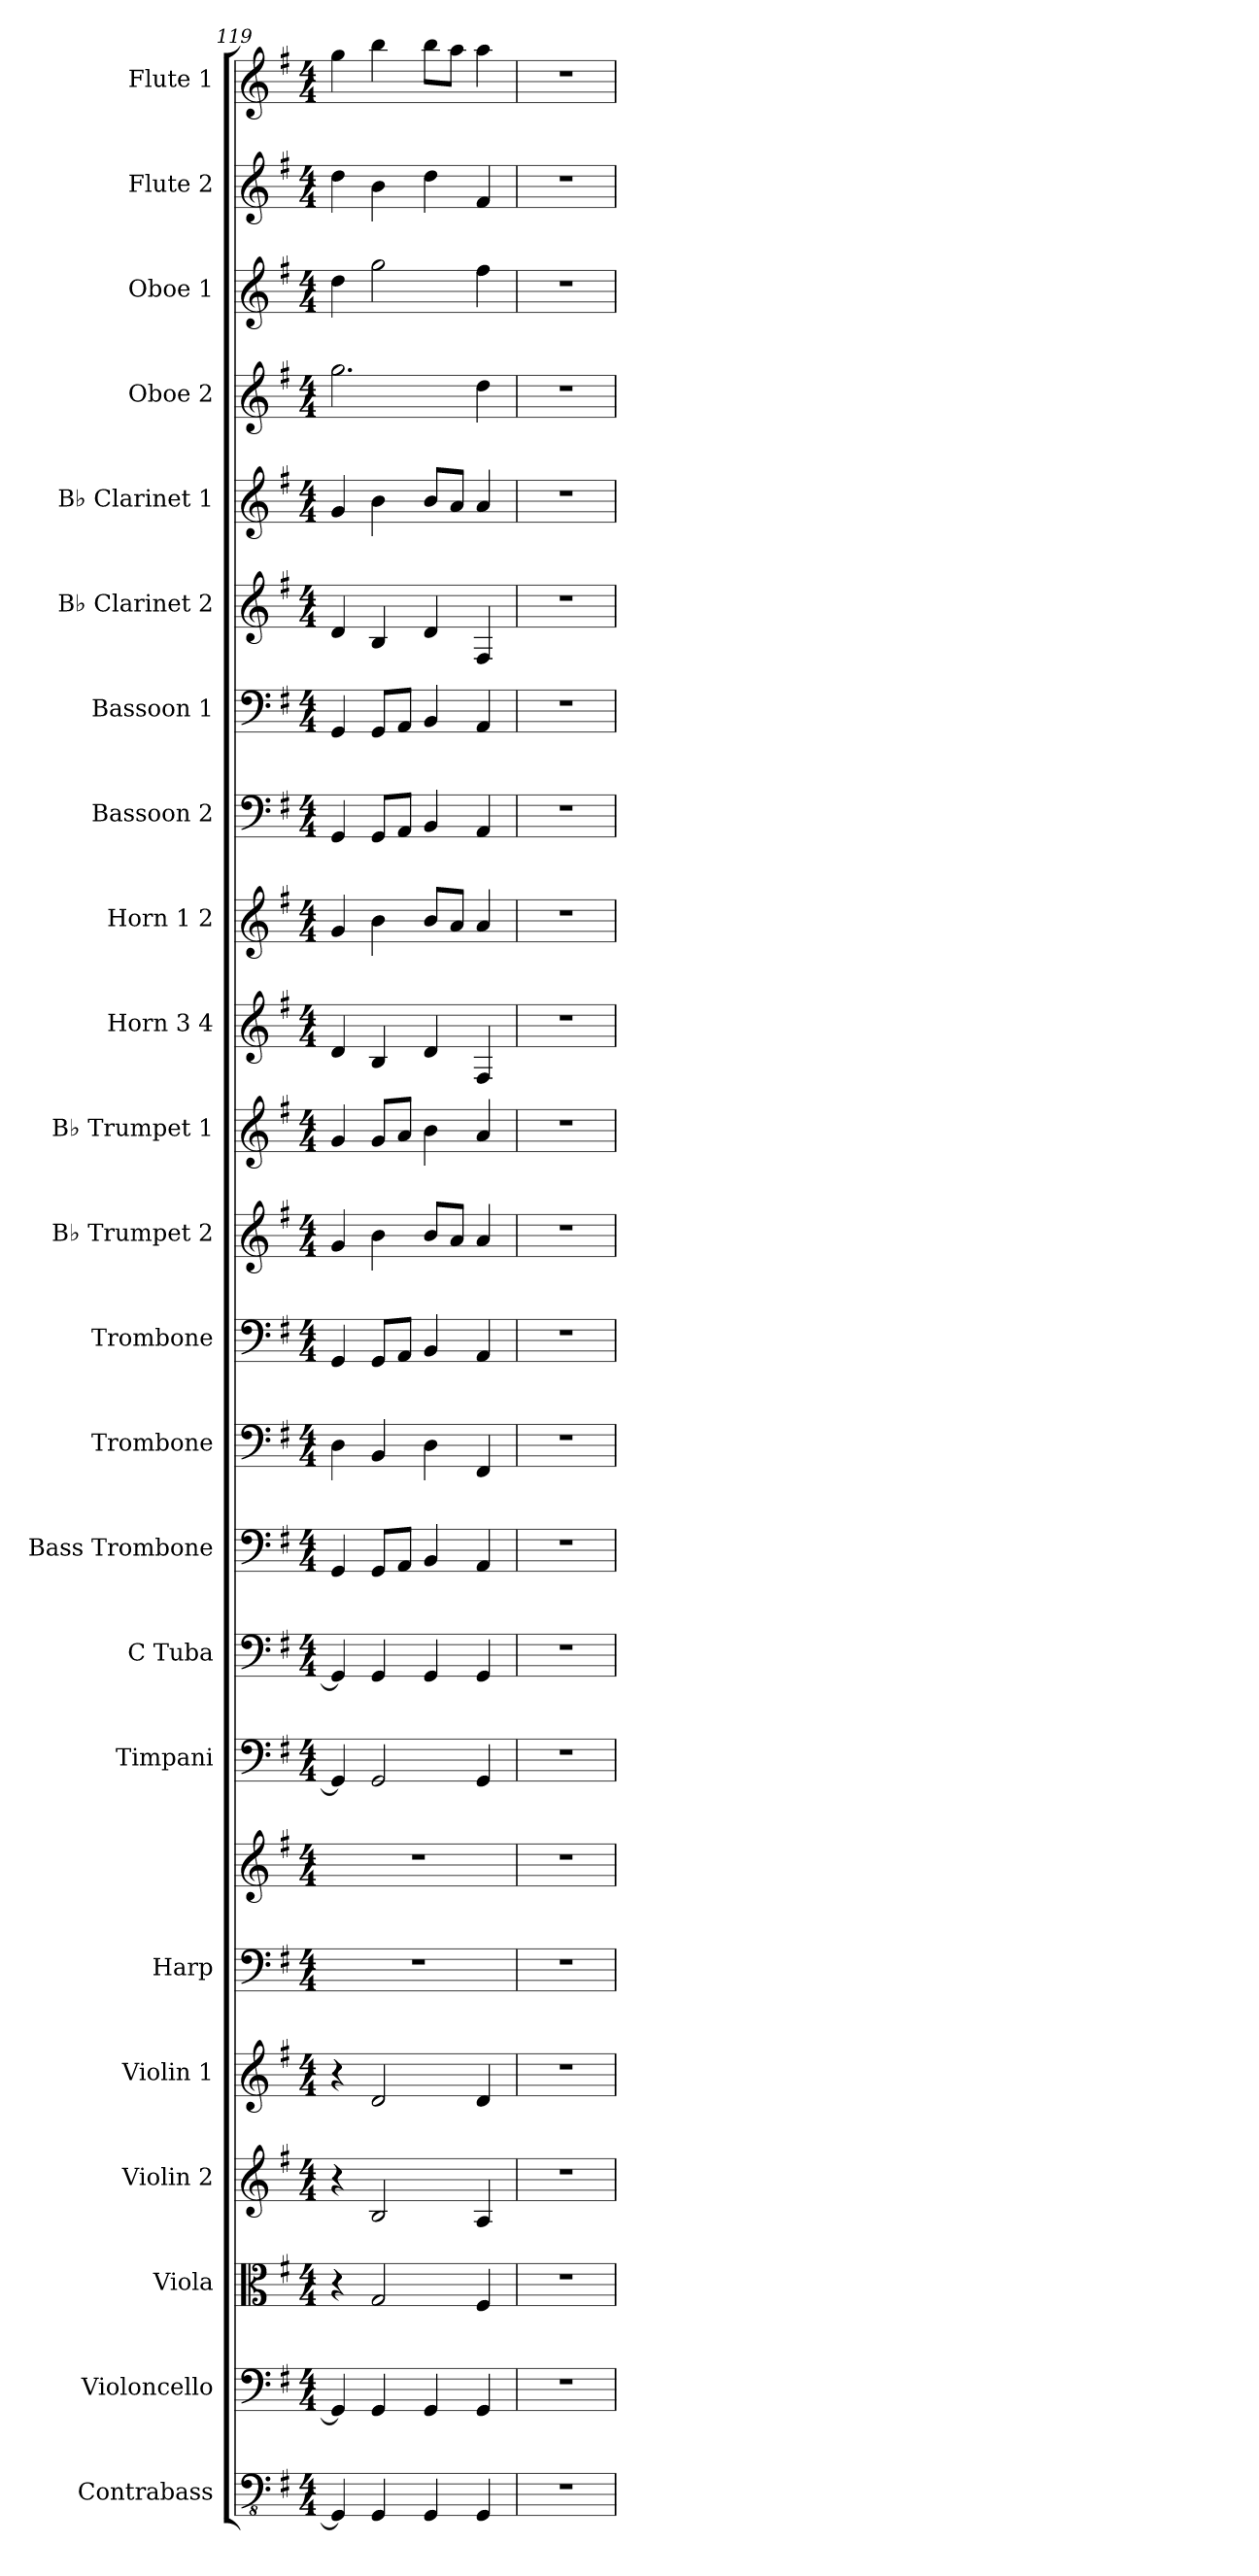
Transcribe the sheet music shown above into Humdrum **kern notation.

**kern	**kern	**kern	**kern	**kern	**kern	**kern	**kern	**kern	**kern	**kern	**kern	**kern	**kern	**kern	**kern	**kern	**kern	**kern	**kern	**kern	**kern	**kern	**kern
*part23	*part22	*part21	*part20	*part19	*part18	*part18	*part17	*part16	*part15	*part14	*part13	*part12	*part11	*part10	*part9	*part8	*part7	*part6	*part5	*part4	*part3	*part2	*part1
*staff24	*staff23	*staff22	*staff21	*staff20	*staff19	*staff18	*staff17	*staff16	*staff15	*staff14	*staff13	*staff12	*staff11	*staff10	*staff9	*staff8	*staff7	*staff6	*staff5	*staff4	*staff3	*staff2	*staff1
*I"Contrabass	*I"Violoncello	*I"Viola	*I"Violin 2	*I"Violin 1	*I"Harp	*	*I"Timpani	*I"C Tuba	*I"Bass Trombone	*I"Trombone	*I"Trombone	*I"B♭ Trumpet 2	*I"B♭ Trumpet 1	*I"Horn 3 4	*I"Horn 1 2	*I"Bassoon 2	*I"Bassoon 1	*I"B♭ Clarinet 2	*I"B♭ Clarinet 1	*I"Oboe 2	*I"Oboe 1	*I"Flute 2	*I"Flute 1
*I'Cbs.	*I'Vlc.	*I'Vla.	*I'Vln. 2	*I'Vln. 1	*I'Hrp.	*	*I'Timp.	*I'C Tu.	*I'B. Trb.	*I'Trb.	*I'Trb.	*I'B♭ Tpt. 2	*I'B♭ Tpt. 1	*I'Hn. 3 4	*I'Hn. 1 2	*I'Bsn. 2	*I'Bsn. 1	*I'B♭ Cl. 2	*I'B♭ Cl. 1	*I'Ob. 2	*I'Ob. 1	*I'Fl. 2	*I'Fl. 1
*clefFv4	*clefF4	*clefC3	*clefG2	*clefG2	*clefF4	*clefG2	*clefF4	*clefF4	*clefF4	*clefF4	*clefF4	*clefG2	*clefG2	*clefG2	*clefG2	*clefF4	*clefF4	*clefG2	*clefG2	*clefG2	*clefG2	*clefG2	*clefG2
*	*	*	*	*	*	*	*	*	*	*	*	*ITrd1c2	*ITrd1c2	*ITrd4c7	*ITrd4c7	*	*	*ITrd1c2	*ITrd1c2	*	*	*	*
*k[f#]	*k[f#]	*k[f#]	*k[f#]	*k[f#]	*k[f#]	*k[f#]	*k[f#]	*k[f#]	*k[f#]	*k[f#]	*k[f#]	*k[b-]	*k[b-]	*k[]	*k[]	*k[f#]	*k[f#]	*k[b-]	*k[b-]	*k[f#]	*k[f#]	*k[f#]	*k[f#]
*G:	*G:	*G:	*G:	*G:	*G:	*G:	*G:	*G:	*G:	*G:	*G:	*F:	*F:	*C:	*C:	*G:	*G:	*F:	*F:	*G:	*G:	*G:	*G:
*M4/4	*M4/4	*M4/4	*M4/4	*M4/4	*M4/4	*M4/4	*M4/4	*M4/4	*M4/4	*M4/4	*M4/4	*M4/4	*M4/4	*M4/4	*M4/4	*M4/4	*M4/4	*M4/4	*M4/4	*M4/4	*M4/4	*M4/4	*M4/4
=119	=119	=119	=119	=119	=119	=119	=119	=119	=119	=119	=119	=119	=119	=119	=119	=119	=119	=119	=119	=119	=119	=119	=119
4GGG/]	4GG/]	4r	4r	4r	1r	1r	4GG/]	4GG/]	4GG/	4D\	4GG/	4f/	4f/	4G/	4c/	4GG/	4GG/	4c/	4f/	2.gg\	4dd\	4dd\	4gg\
4GGG/	4GG/	2G/	2B/	2d/	.	.	2GG/	4GG/	8GG/L	4BB/	8GG/L	4a\	8f/L	4E/	4e\	8GG/L	8GG/L	4A/	4a\	.	2gg\	4b\	4bb\
.	.	.	.	.	.	.	.	.	8AA/J	.	8AA/J	.	8g/J	.	.	8AA/J	8AA/J	.	.	.	.	.	.
4GGG/	4GG/	.	.	.	.	.	.	4GG/	4BB/	4D\	4BB/	8a/L	4a\	4G/	8e/L	4BB/	4BB/	4c/	8a/L	.	.	4dd\	8bb\L
.	.	.	.	.	.	.	.	.	.	.	.	8g/J	.	.	8d/J	.	.	.	8g/J	.	.	.	8aa\J
4GGG/	4GG/	4F#/	4A/	4d/	.	.	4GG/	4GG/	4AA/	4FF#/	4AA/	4g/	4g/	4BB/	4d/	4AA/	4AA/	4E/	4g/	4dd\	4ff#\	4f#/	4aa\
!!LO:PB:g=z
=120	=120	=120	=120	=120	=120	=120	=120	=120	=120	=120	=120	=120	=120	=120	=120	=120	=120	=120	=120	=120	=120	=120	=120
1r	1r	1r	1r	1r	1r	1r	1r	1r	1r	1r	1r	1r	1r	1r	1r	1r	1r	1r	1r	1r	1r	1r	1r
=	=	=	=	=	=	=	=	=	=	=	=	=	=	=	=	=	=	=	=	=	=	=	=
*-	*-	*-	*-	*-	*-	*-	*-	*-	*-	*-	*-	*-	*-	*-	*-	*-	*-	*-	*-	*-	*-	*-	*-
